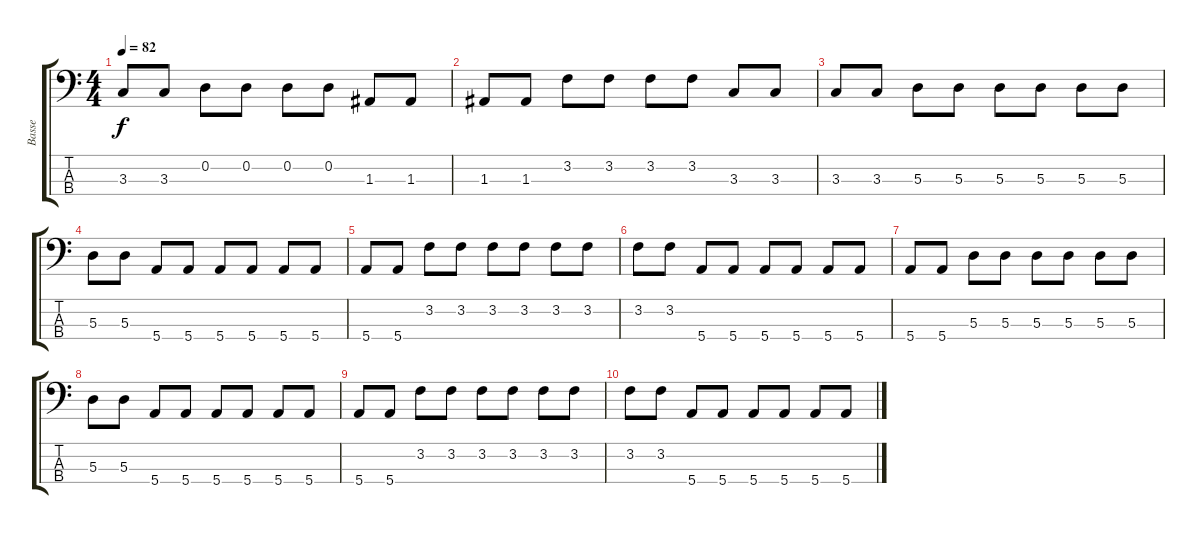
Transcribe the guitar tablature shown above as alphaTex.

\track ("Basse" "Basse") {instrument acousticguitarnylon}
\staff {score tabs}
\tuning (G2 D2 A1 E1) {hide}
\ts (4 4)
\tempo 82
\clef f4
\ks c
3.3.8{dy f} 3.3.8 0.2.8 0.2.8 0.2.8 0.2.8 1.3.8 1.3.8 |
1.3.8 1.3.8 3.2.8 3.2.8 3.2.8 3.2.8 3.3.8 3.3.8 |
3.3.8 3.3.8 5.3.8 5.3.8 5.3.8 5.3.8 5.3.8 5.3.8 |
5.3.8 5.3.8 5.4.8 5.4.8 5.4.8 5.4.8 5.4.8 5.4.8 |
5.4.8 5.4.8 3.2.8 3.2.8 3.2.8 3.2.8 3.2.8 3.2.8 |
3.2.8 3.2.8 5.4.8 5.4.8 5.4.8 5.4.8 5.4.8 5.4.8 |
5.4.8 5.4.8 5.3.8 5.3.8 5.3.8 5.3.8 5.3.8 5.3.8 |
5.3.8 5.3.8 5.4.8 5.4.8 5.4.8 5.4.8 5.4.8 5.4.8 |
5.4.8 5.4.8 3.2.8 3.2.8 3.2.8 3.2.8 3.2.8 3.2.8 |
3.2.8 3.2.8 5.4.8 5.4.8 5.4.8 5.4.8 5.4.8 5.4.8
